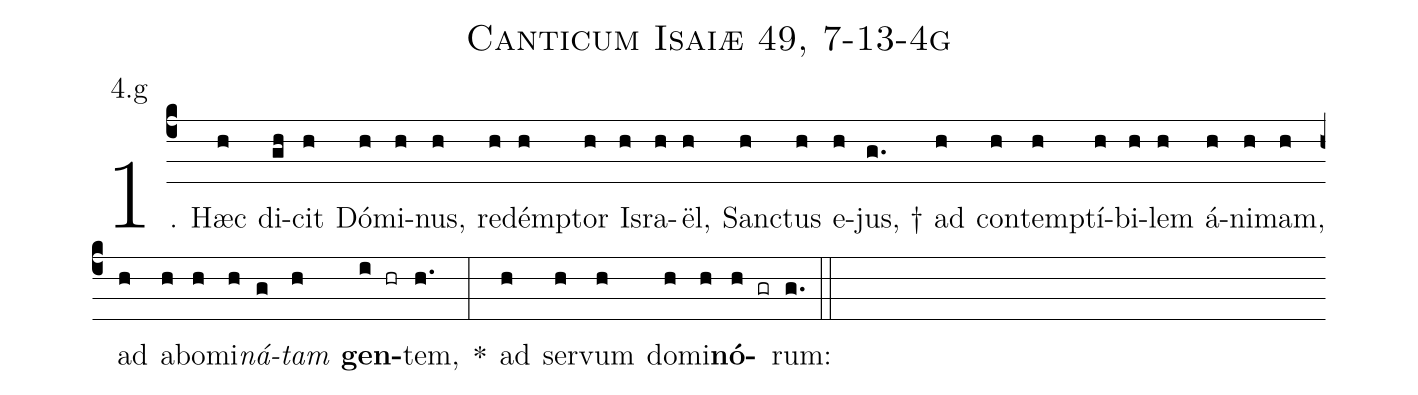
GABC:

name: Canticum Isaiæ 49, 7-13-4g;
annotation: 4.g;
%%
(c4)1. Hæc(h) di(gh)cit(h) Dó(h)mi(h)nus,(h) red(h)émp(h)tor(h) Is(h)ra(h)ël,(h) Sanc(h)tus(h) e(h)jus, †(g.) ad(h) con(h)temp(h)tí(h)bi(h)lem(h) á(h)ni(h)mam,(h) ad(h) ab(h)o(h)mi(h)<i>ná</i>(g)<i>tam</i>(h) <b>gen</b>(i hr)tem,(h.) *(:) ad(h) ser(h)vum(h) do(h)mi(h)<b>nó</b>(h gr)rum:(g.) (::)
